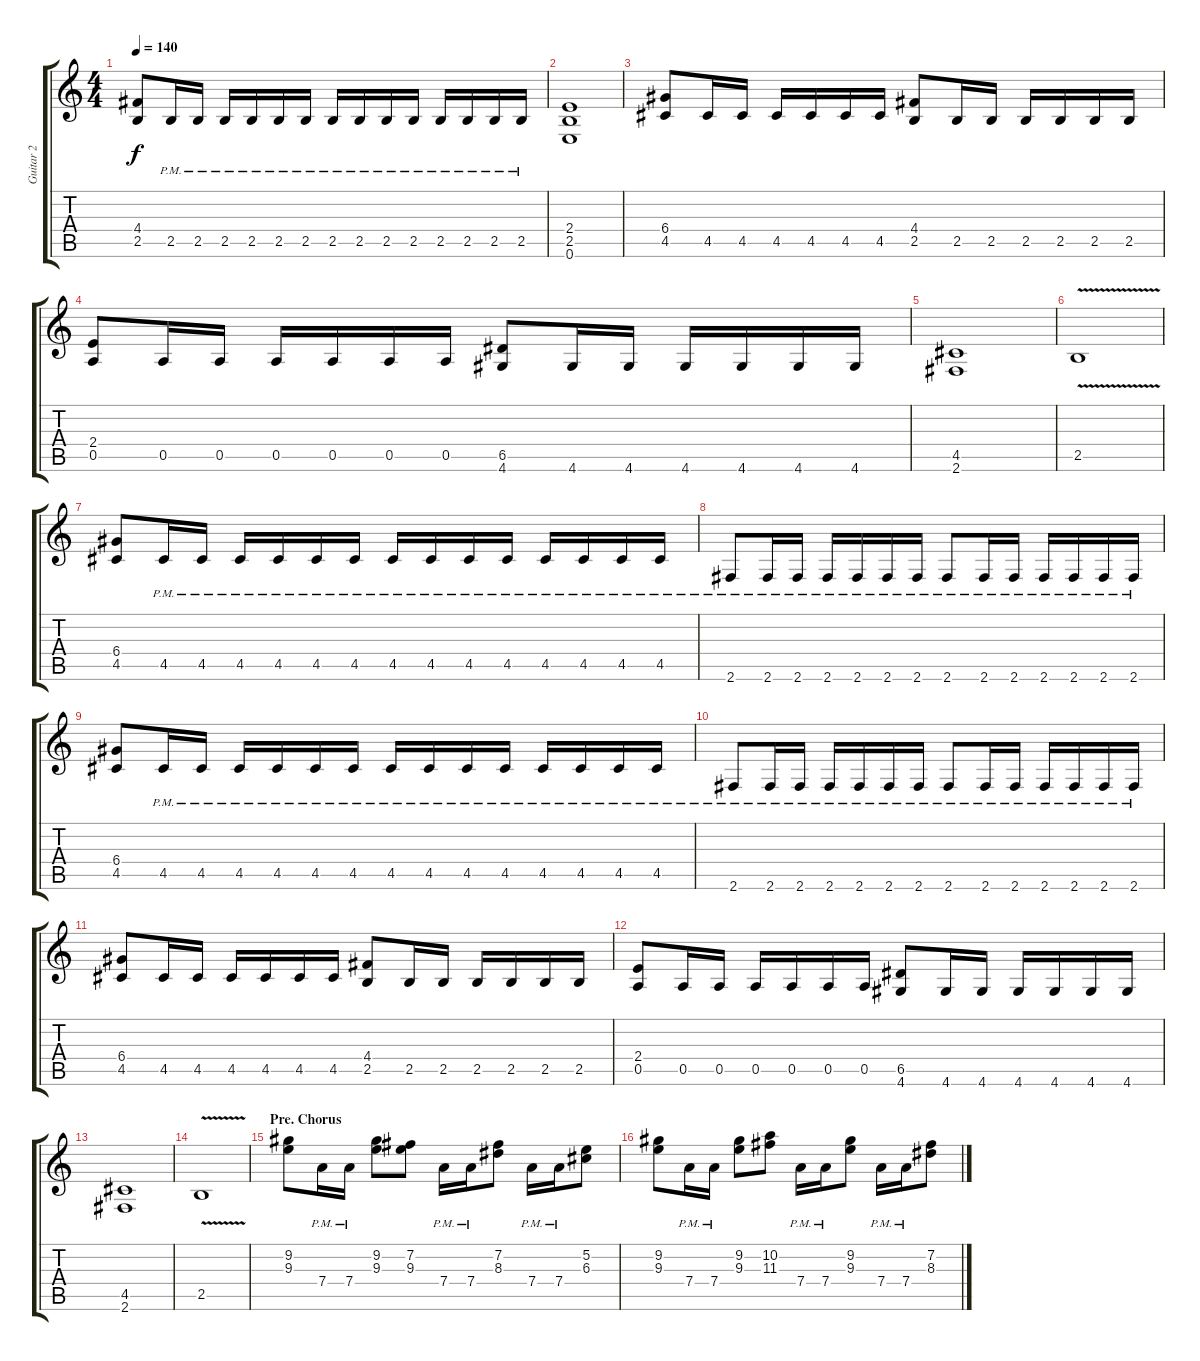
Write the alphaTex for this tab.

\track ("Guitar 2" "Guitar 2") {instrument distortionguitar}
\staff {score tabs}
\tuning (E4 B3 G3 D3 A2 E2) {hide}
\ts (4 4)
\tempo 140
\clef g2
\ks c
(4.4 2.5).8{dy f} 2.5{pm}.16 2.5{pm}.16 2.5{pm}.16 2.5{pm}.16 2.5{pm}.16 2.5{pm}.16 2.5{pm}.16 2.5{pm}.16 2.5{pm}.16 2.5{pm}.16 2.5{pm}.16 2.5{pm}.16 2.5{pm}.16 2.5{pm}.16 |
(2.4 2.5 0.6).1 |
(6.4 4.5).8 4.5.16 4.5.16 4.5.16 4.5.16 4.5.16 4.5.16 (4.4 2.5).8 2.5.16 2.5.16 2.5.16 2.5.16 2.5.16 2.5.16 |
(2.4 0.5).8 0.5.16 0.5.16 0.5.16 0.5.16 0.5.16 0.5.16 (6.5 4.6).8 4.6.16 4.6.16 4.6.16 4.6.16 4.6.16 4.6.16 |
(4.5 2.6).1 |
2.5{v}.1 |
(6.4 4.5).8 4.5{pm}.16 4.5{pm}.16 4.5{pm}.16 4.5{pm}.16 4.5{pm}.16 4.5{pm}.16 4.5{pm}.16 4.5{pm}.16 4.5{pm}.16 4.5{pm}.16 4.5{pm}.16 4.5{pm}.16 4.5{pm}.16 4.5{pm}.16 |
2.6{pm}.8 2.6{pm}.16 2.6{pm}.16 2.6{pm}.16 2.6{pm}.16 2.6{pm}.16 2.6{pm}.16 2.6{pm}.8 2.6{pm}.16 2.6{pm}.16 2.6{pm}.16 2.6{pm}.16 2.6{pm}.16 2.6{pm}.16 |
(6.4 4.5).8 4.5{pm}.16 4.5{pm}.16 4.5{pm}.16 4.5{pm}.16 4.5{pm}.16 4.5{pm}.16 4.5{pm}.16 4.5{pm}.16 4.5{pm}.16 4.5{pm}.16 4.5{pm}.16 4.5{pm}.16 4.5{pm}.16 4.5{pm}.16 |
2.6{pm}.8 2.6{pm}.16 2.6{pm}.16 2.6{pm}.16 2.6{pm}.16 2.6{pm}.16 2.6{pm}.16 2.6{pm}.8 2.6{pm}.16 2.6{pm}.16 2.6{pm}.16 2.6{pm}.16 2.6{pm}.16 2.6{pm}.16 |
(6.4 4.5).8 4.5.16 4.5.16 4.5.16 4.5.16 4.5.16 4.5.16 (4.4 2.5).8 2.5.16 2.5.16 2.5.16 2.5.16 2.5.16 2.5.16 |
(2.4 0.5).8 0.5.16 0.5.16 0.5.16 0.5.16 0.5.16 0.5.16 (6.5 4.6).8 4.6.16 4.6.16 4.6.16 4.6.16 4.6.16 4.6.16 |
(4.5 2.6).1 |
2.5{v}.1 |
\section ("" "Pre. Chorus")
(9.2 9.3).8 7.4{pm}.16 7.4{pm}.16 (9.2 9.3).8 (7.2 9.3).8 7.4{pm}.16 7.4{pm}.16 (7.2 8.3).8 7.4{pm}.16 7.4{pm}.16 (5.2 6.3).8 |
(9.2 9.3).8 7.4{pm}.16 7.4{pm}.16 (9.2 9.3).8 (10.2 11.3).8 7.4{pm}.16 7.4{pm}.16 (9.2 9.3).8 7.4{pm}.16 7.4{pm}.16 (7.2 8.3).8
